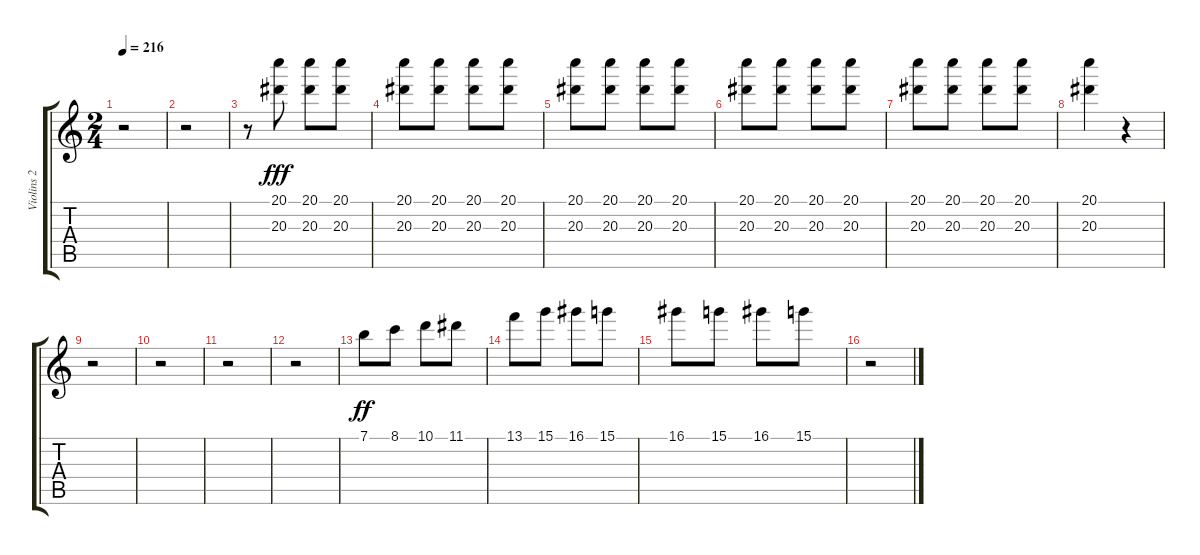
\track ("Violins 2" "Violins 2") {instrument contrabass}
\staff {score tabs}
\tuning (E4 B3 G3 D3 A2 E2) {hide}
\ts (2 4)
\tempo 216
\clef g2
\ks c
r.2{dy fff} |
r.2 |
r.8 (20.1 20.3).8 (20.1 20.3).8 (20.1 20.3).8 |
(20.1 20.3).8 (20.1 20.3).8 (20.1 20.3).8 (20.1 20.3).8 |
(20.1 20.3).8 (20.1 20.3).8 (20.1 20.3).8 (20.1 20.3).8 |
(20.1 20.3).8 (20.1 20.3).8 (20.1 20.3).8 (20.1 20.3).8 |
(20.1 20.3).8 (20.1 20.3).8 (20.1 20.3).8 (20.1 20.3).8 |
(20.1 20.3).4 r.4 |
r.2 |
r.2 |
r.2 |
r.2 |
7.1.8{dy ff} 8.1.8 10.1.8 11.1.8 |
13.1.8 15.1.8 16.1.8 15.1.8 |
16.1.8 15.1.8 16.1.8 15.1.8 |
r.2
